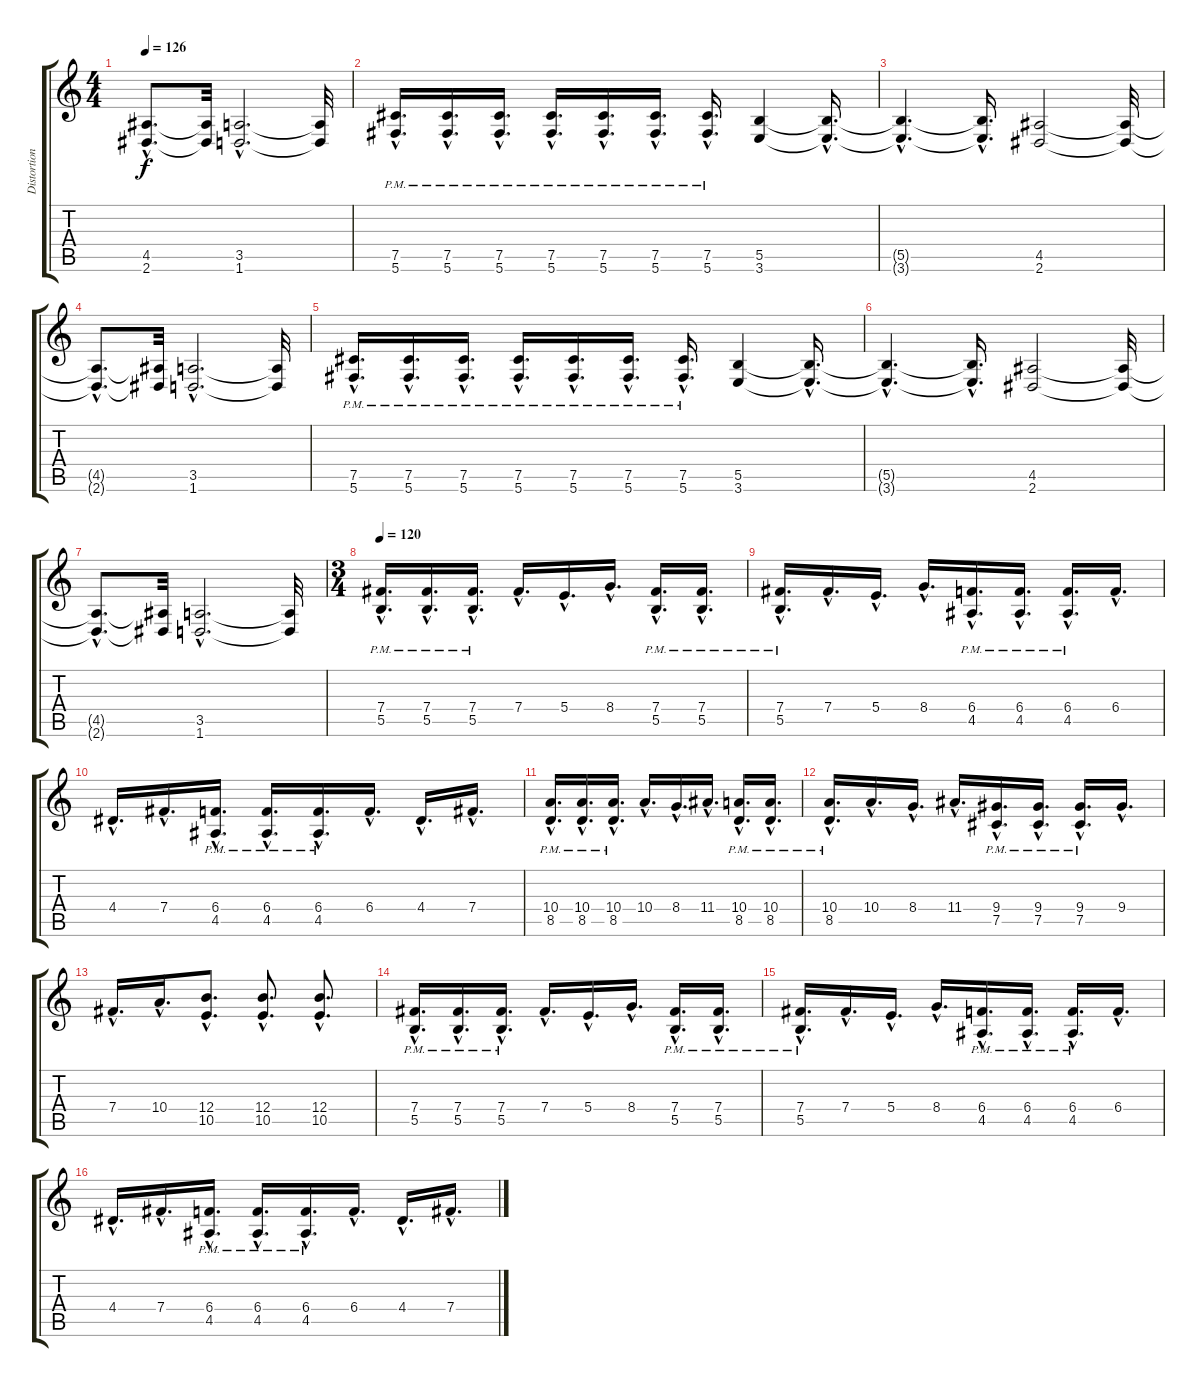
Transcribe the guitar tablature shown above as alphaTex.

\track ("Distortion Guitar" "Distortion") {instrument distortionguitar}
\staff {score tabs}
\tuning (Db4 Ab3 E3 B2 Gb2 Db2) {hide}
\ts (4 4)
\tempo 126
\clef g2
\ks c
(4.5{hac t} 2.6{hac t}).8{d dy f} (4.5{t} 2.6{t}).32 (3.5{hac} 1.6{hac}).2{d} (3.5{t} 1.6{t}).32 |
(7.5{hac pm} 5.6{hac pm}).16{d} (7.5{hac pm} 5.6{hac pm}).16{d} (7.5{hac pm} 5.6{hac pm}).16{d} (7.5{hac pm} 5.6{hac pm}).16{d} (7.5{hac pm} 5.6{hac pm}).16{d} (7.5{hac pm} 5.6{hac pm}).16{d} (7.5{hac pm} 5.6{hac pm}).16{d} (5.5 3.6).4 (5.5{hac t} 3.6{hac t}).16{d} |
(5.5{hac t} 3.6{hac t}).4{d} (5.5{hac t} 3.6{hac t}).16{d} (4.5 2.6).2 (4.5{t} 2.6{t}).32 |
(4.5{hac t} 2.6{hac t}).8{d} (4.5{t} 2.6{t}).32 (3.5{hac} 1.6{hac}).2{d} (3.5{t} 1.6{t}).32 |
(7.5{hac pm} 5.6{hac pm}).16{d} (7.5{hac pm} 5.6{hac pm}).16{d} (7.5{hac pm} 5.6{hac pm}).16{d} (7.5{hac pm} 5.6{hac pm}).16{d} (7.5{hac pm} 5.6{hac pm}).16{d} (7.5{hac pm} 5.6{hac pm}).16{d} (7.5{hac pm} 5.6{hac pm}).16{d} (5.5 3.6).4 (5.5{hac t} 3.6{hac t}).16{d} |
(5.5{hac t} 3.6{hac t}).4{d} (5.5{hac t} 3.6{hac t}).16{d} (4.5 2.6).2 (4.5{t} 2.6{t}).32 |
(4.5{hac t} 2.6{hac t}).8{d} (4.5{t} 2.6{t}).32 (3.5{hac} 1.6{hac}).2{d} (3.5{t} 1.6{t}).32 |
\ts (3 4)
\section ("" "")
\tempo 120
(7.4{hac pm} 5.5{hac pm}).16{d} (7.4{hac pm} 5.5{hac pm}).16{d} (7.4{hac pm} 5.5{hac pm}).16{d} 7.4{hac}.16{d} 5.4{hac}.16{d} 8.4{hac}.16{d} (7.4{hac pm} 5.5{hac pm}).16{d} (7.4{hac pm} 5.5{hac pm}).16{d} |
(7.4{hac pm} 5.5{hac pm}).16{d} 7.4{hac}.16{d} 5.4{hac}.16{d} 8.4{hac}.16{d} (6.4{hac pm} 4.5{hac pm}).16{d} (6.4{hac pm} 4.5{hac pm}).16{d} (6.4{hac pm} 4.5{hac pm}).16{d} 6.4{hac}.16{d} |
4.4{hac}.16{d} 7.4{hac}.16{d} (6.4{hac pm} 4.5{hac pm}).16{d} (6.4{hac pm} 4.5{hac pm}).16{d} (6.4{hac pm} 4.5{hac pm}).16{d} 6.4{hac}.16{d} 4.4{hac}.16{d} 7.4{hac}.16{d} |
(10.4{hac pm} 8.5{hac pm}).16{d} (10.4{hac pm} 8.5{hac pm}).16{d} (10.4{hac pm} 8.5{hac pm}).16{d} 10.4{hac}.16{d} 8.4{hac}.16{d} 11.4{hac}.16{d} (10.4{hac pm} 8.5{hac pm}).16{d} (10.4{hac pm} 8.5{hac pm}).16{d} |
(10.4{hac pm} 8.5{hac pm}).16{d} 10.4{hac}.16{d} 8.4{hac}.16{d} 11.4{hac}.16{d} (9.4{hac pm} 7.5{hac pm}).16{d} (9.4{hac pm} 7.5{hac pm}).16{d} (9.4{hac pm} 7.5{hac pm}).16{d} 9.4{hac}.16{d} |
7.4{hac}.16{d} 10.4{hac}.16{d} (12.4{hac} 10.5{hac}).8{d} (12.4{hac} 10.5{hac}).8{d} (12.4{hac} 10.5{hac}).8{d} |
(7.4{hac pm} 5.5{hac pm}).16{d} (7.4{hac pm} 5.5{hac pm}).16{d} (7.4{hac pm} 5.5{hac pm}).16{d} 7.4{hac}.16{d} 5.4{hac}.16{d} 8.4{hac}.16{d} (7.4{hac pm} 5.5{hac pm}).16{d} (7.4{hac pm} 5.5{hac pm}).16{d} |
(7.4{hac pm} 5.5{hac pm}).16{d} 7.4{hac}.16{d} 5.4{hac}.16{d} 8.4{hac}.16{d} (6.4{hac pm} 4.5{hac pm}).16{d} (6.4{hac pm} 4.5{hac pm}).16{d} (6.4{hac pm} 4.5{hac pm}).16{d} 6.4{hac}.16{d} |
4.4{hac}.16{d} 7.4{hac}.16{d} (6.4{hac pm} 4.5{hac pm}).16{d} (6.4{hac pm} 4.5{hac pm}).16{d} (6.4{hac pm} 4.5{hac pm}).16{d} 6.4{hac}.16{d} 4.4{hac}.16{d} 7.4{hac}.16{d}
